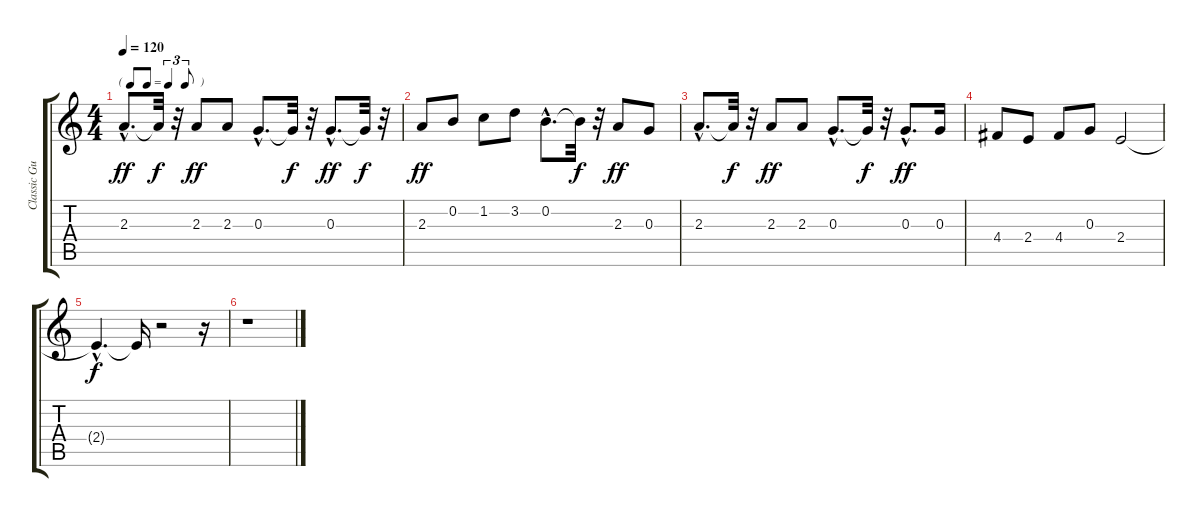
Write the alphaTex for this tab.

\track ("Classic Guitar" "Classic Gu") {instrument acousticguitarnylon}
\staff {score tabs}
\tuning (E4 B3 G3 D3 A2 E2) {hide}
\ts (4 4)
\tf triplet8th
\tempo 120
\clef g2
\ks c
2.3{hac}.8{d dy ff} 2.3{t}.32{dy f} r.32 2.3.8{dy ff} 2.3.8 0.3{hac}.8{d} 0.3{t}.32{dy f} r.32 0.3{hac}.8{d dy ff} 0.3{t}.32{dy f} r.32 |
2.3.8{dy ff} 0.2.8 1.2.8 3.2.8 0.2{hac}.8{d} 0.2{t}.32{dy f} r.32 2.3.8{dy ff} 0.3.8 |
2.3{hac}.8{d} 2.3{t}.32{dy f} r.32 2.3.8{dy ff} 2.3.8 0.3{hac}.8{d} 0.3{t}.32{dy f} r.32 0.3{hac}.8{d dy ff} 0.3.16 |
4.4.8 2.4.8 4.4.8 0.3.8 2.4.2 |
2.4{hac t}.4{d dy f} 2.4{t}.16 r.2 r.16 |
r.1
